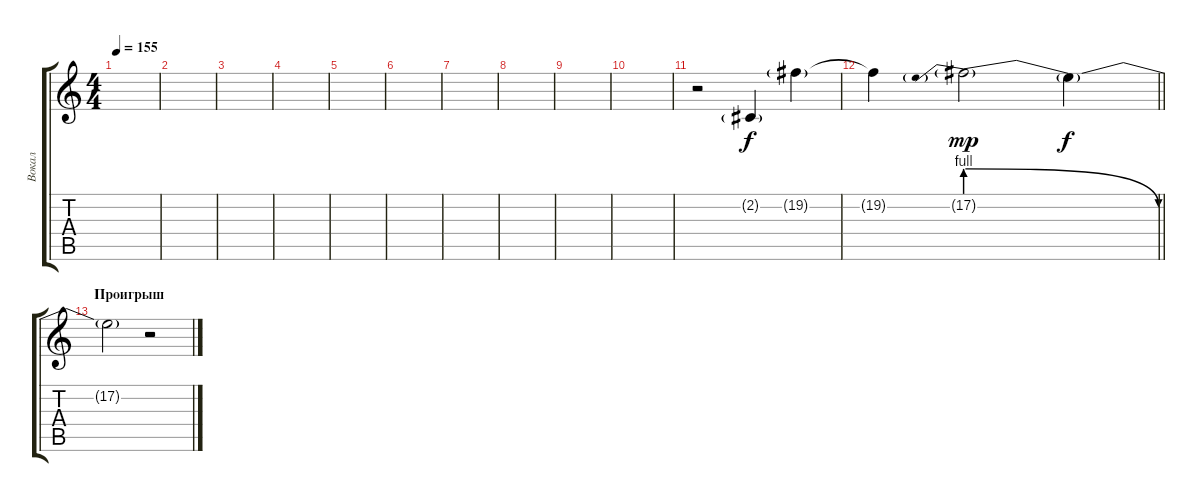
\track ("Вокал" "Вокал") {instrument tremolostrings}
\staff {score tabs}
\tuning (E4 B3 G3 D3 A2 E2) {hide}
\ts (4 4)
\tempo 155
\clef g2
\ks c
|
|
|
|
|
|
|
|
|
|
r.2 2.2{g}.4 19.2{g}.4 |
\barLineRight lightlight
19.2{t}.4{dy f} 17.2{be (prebendrelease 0 4 60 0) g}.2{dy mp} 17.2{t}.4{dy f} |
\section ("" "Проигрыш")
17.2{t}.2 r.2
